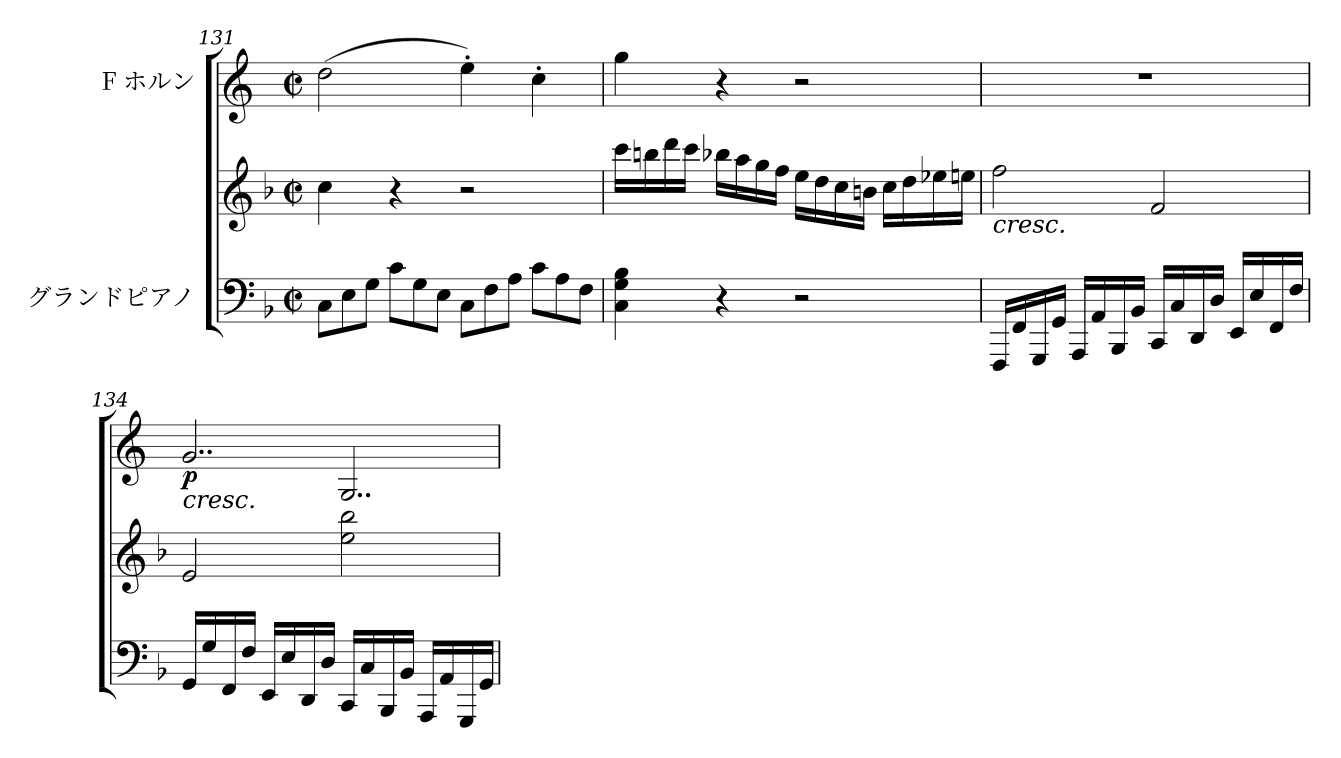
**kern	**kern	**kern	**dynam
*part2	*part2	*part1	*part1
*staff3	*staff2	*staff1	*staff1
*I"グランドピアノ	*	*I"F ホルン	*
*clefF4	*clefG2	*clefG2	*
*	*	*ITrd4c7	*
*k[b-]	*k[b-]	*k[b-]	*
*M2/2	*M2/2	*M2/2	*
*met(c|)	*met(c|)	*met(c|)	*
*Xtuplet	*	*	*
=131	=131	=131	=131
12C\L	4cc\	(>2g\	.
12E\	.	.	.
12G\J	.	.	.
12c\L	4r	.	.
12G\	.	.	.
12E\J	.	.	.
12C\L	2r	4a'\)	.
12F\	.	.	.
12A\J	.	.	.
12c\L	.	4f'\	.
12A\	.	.	.
12F\J	.	.	.
!!LO:PB:g=z
=132	=132	=132	=132
4C\ 4G\ 4B-\	16ccc\LL	4cc\	.
.	16bbn\	.	.
.	16ddd\	.	.
.	16ccc\JJ	.	.
4r	16bb-X\LL	4r	.
.	16aa\	.	.
.	16gg\	.	.
.	16ff\JJ	.	.
2r	16ee\LL	2r	.
.	16dd\	.	.
.	16cc\	.	.
.	16bn\JJ	.	.
.	16cc\LL	.	.
.	16dd\	.	.
.	16ee-X\	.	.
.	16een\JJ	.	.
=133	=133	=133	=133
!	!LO:TX:b:i:t=cresc.	!	!
16FFF/LL	2ff\	1r	.
16FF/	.	.	.
16GGG/	.	.	.
16GG/JJ	.	.	.
16AAA/LL	.	.	.
16AA/	.	.	.
16BBB-/	.	.	.
16BB-/JJ	.	.	.
16CC/LL	2f/	.	.
16C/	.	.	.
16DD/	.	.	.
16D/JJ	.	.	.
16EE/LL	.	.	.
16E/	.	.	.
16FF/	.	.	.
16F/JJ	.	.	.
=134	=134	=134	=134
!	!	!LO:TX:b:i:t=cresc.	!
!	!	!LO:N:head=open	!LO:DY:b
16GG/LL	2e/	4..c/	p
16G/	.	.	.
16FF/	.	.	.
16F/JJ	.	.	.
16EE/LL	.	.	.
16E/	.	.	.
16DD/	.	.	.
16D/JJ	.	16ryy	.
!	!	!LO:N:head=open	!
16CC/LL	2ee\ 2bb-\	4..C/	.
16C/	.	.	.
16BBB-/	.	.	.
16BB-/JJ	.	.	.
16AAA/LL	.	.	.
16AA/	.	.	.
16GGG/	.	.	.
16GG/JJ	.	16ryy	.
=	=	=	=
*-	*-	*-	*-
